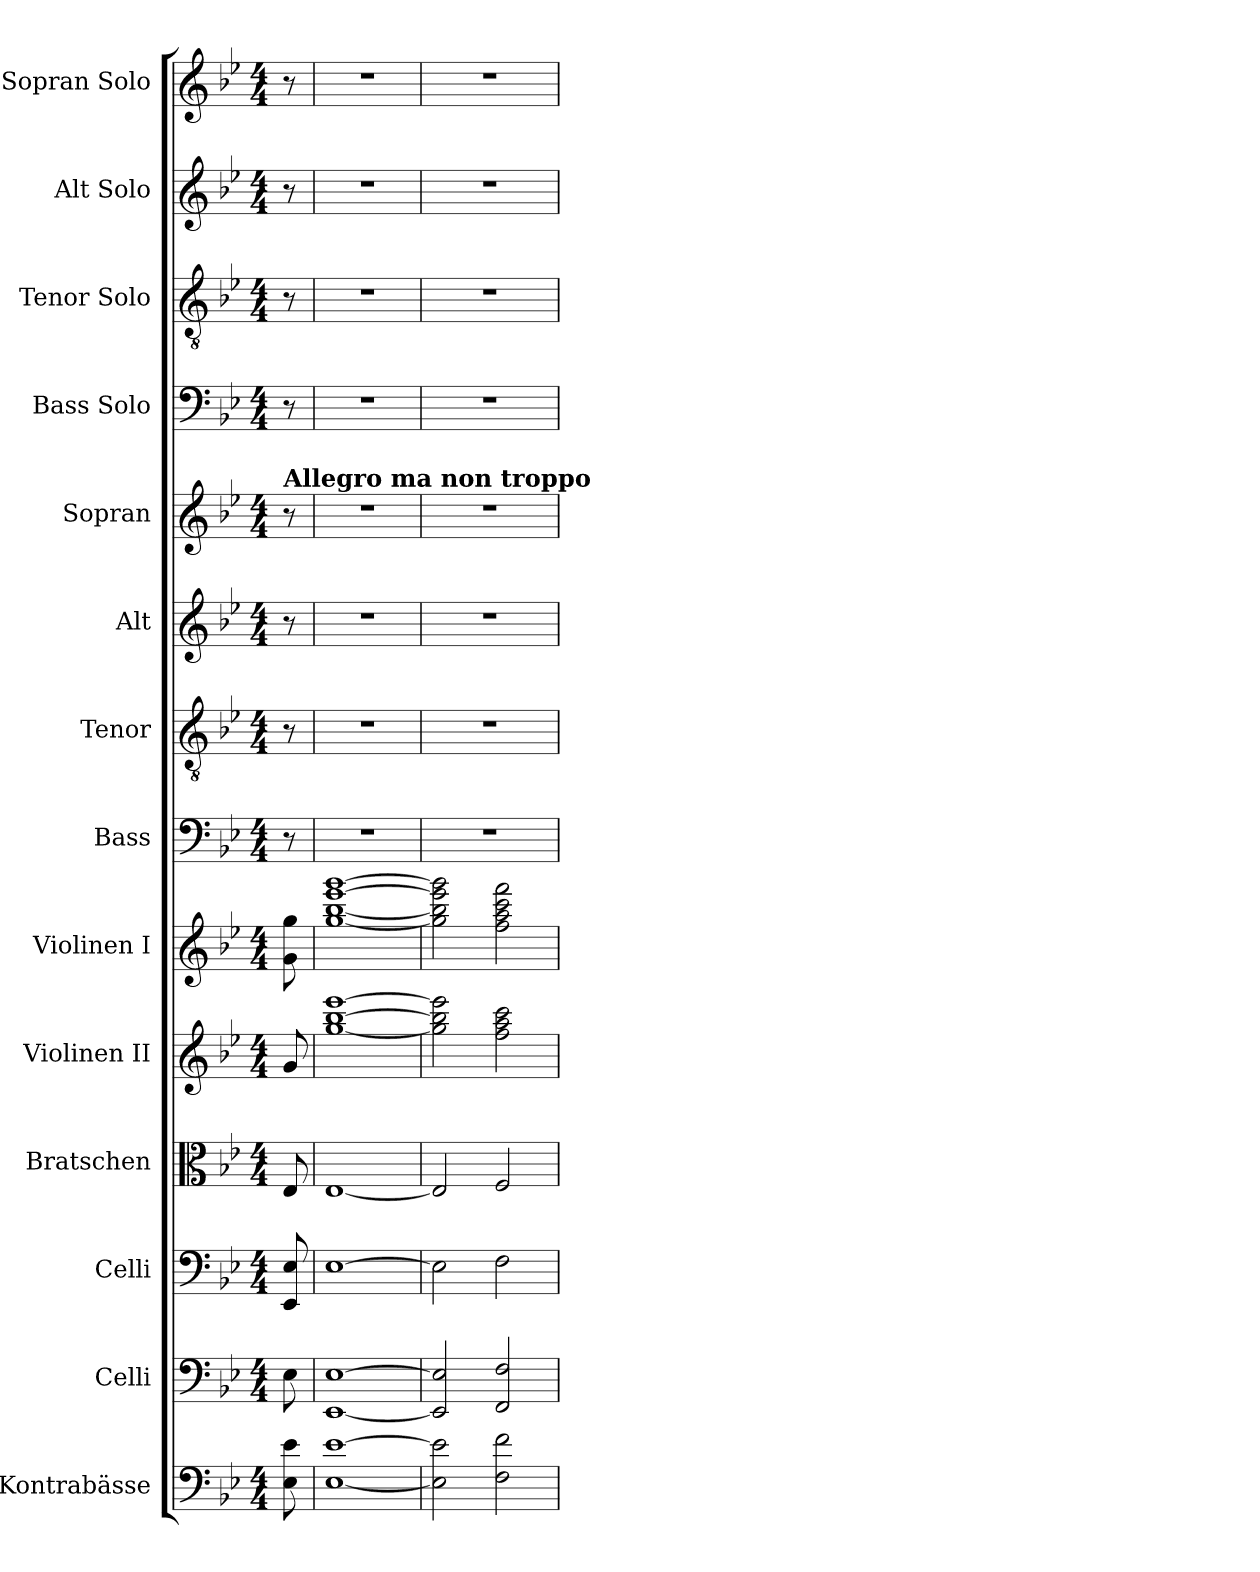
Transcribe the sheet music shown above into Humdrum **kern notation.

**kern	**kern	**kern	**kern	**kern	**kern	**kern	**kern	**kern	**kern	**kern	**kern	**kern	**kern
*part14	*part13	*part12	*part11	*part10	*part9	*part8	*part7	*part6	*part5	*part4	*part3	*part2	*part1
*staff14	*staff13	*staff12	*staff11	*staff10	*staff9	*staff8	*staff7	*staff6	*staff5	*staff4	*staff3	*staff2	*staff1
*I"Kontrabässe	*I"Celli	*I"Celli	*I"Bratschen	*I"Violinen II	*I"Violinen I	*I"Bass	*I"Tenor	*I"Alt	*I"Sopran	*I"Bass Solo	*I"Tenor Solo	*I"Alt Solo	*I"Sopran Solo
*	*I'Cl.	*	*	*	*I'Vl.	*I'B.	*I'T.	*I'A.	*I'S.	*I'B.S.	*I'T.S.	*I'A.S.	*I'S.S.
*clefF4	*clefF4	*clefF4	*clefC3	*clefG2	*clefG2	*clefF4	*clefGv2	*clefG2	*clefG2	*clefF4	*clefGv2	*clefG2	*clefG2
*ITrd7c12	*	*	*	*	*	*	*	*	*	*	*	*	*
*k[b-e-]	*k[b-e-]	*k[b-e-]	*k[b-e-]	*k[b-e-]	*k[b-e-]	*k[b-e-]	*k[b-e-]	*k[b-e-]	*k[b-e-]	*k[b-e-]	*k[b-e-]	*k[b-e-]	*k[b-e-]
*B-:	*B-:	*B-:	*B-:	*B-:	*B-:	*B-:	*B-:	*B-:	*B-:	*B-:	*B-:	*B-:	*B-:
*M4/4	*M4/4	*M4/4	*M4/4	*M4/4	*M4/4	*M4/4	*M4/4	*M4/4	*M4/4	*M4/4	*M4/4	*M4/4	*M4/4
*MM144	*MM144	*MM144	*MM144	*MM144	*MM144	*MM144	*MM144	*MM144	*MM144	*MM144	*MM144	*MM144	*MM144
=	=	=	=	=	=	=	=	=	=	=	=	=	=
!	!	!	!	!	!	!	!	!	!LO:TX:a:B:t=Allegro ma non troppo	!	!	!	!
8EE-\ 8E-\	8E-\	8EE-/ 8E-/	8E-/	8g/	8g\ 8gg\	8r	8r	8r	8r	8r	8r	8r	8r
=1	=1	=1	=1	=1	=1	=1	=1	=1	=1	=1	=1	=1	=1
[1EE- [1E-	[1EE- [1E-	[1E-	[1E-	[1gg [1bb- [1eee-	[1gg [1bb- [1eee- [1ggg	1r	1r	1r	1r	1r	1r	1r	1r
=2	=2	=2	=2	=2	=2	=2	=2	=2	=2	=2	=2	=2	=2
2EE-\] 2E-\]	2EE-/] 2E-/]	2E-\]	2E-/]	2gg\] 2bb-\] 2eee-\]	2gg\] 2bb-\] 2eee-\] 2ggg\]	1r	1r	1r	1r	1r	1r	1r	1r
2FF\ 2F\	2FF/ 2F/	2F\	2F/	2ff\ 2aa\ 2ccc\	2ff\ 2aa\ 2ccc\ 2fff\	.	.	.	.	.	.	.	.
=	=	=	=	=	=	=	=	=	=	=	=	=	=
*-	*-	*-	*-	*-	*-	*-	*-	*-	*-	*-	*-	*-	*-
